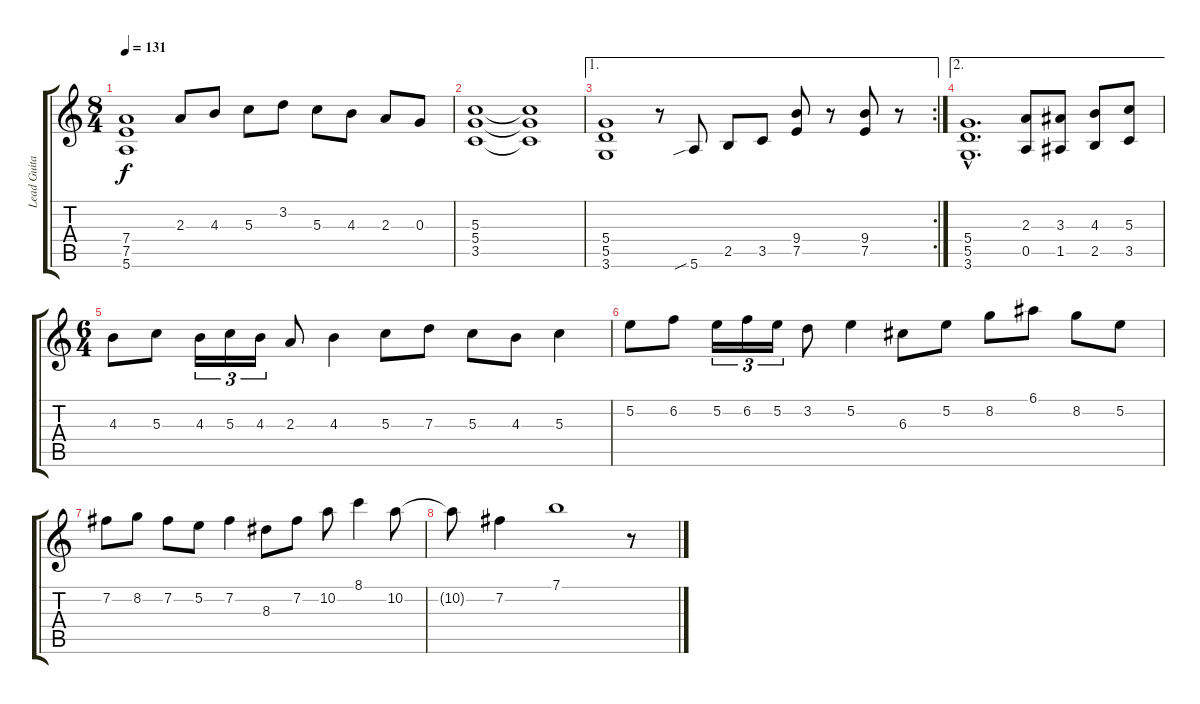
\track ("Lead Guitar" "Lead Guita") {instrument distortionguitar}
\staff {score tabs}
\tuning (E4 B3 G3 D3 A2 E2) {hide}
\ts (8 4)
\tempo 131
\clef g2
\ks c
(7.4 7.5 5.6).1{dy f} 2.3.8 4.3.8 5.3.8 3.2.8 5.3.8 4.3.8 2.3.8 0.3.8 |
(5.3 5.4 3.5).1 (5.3{t} 5.4{t} 3.5{t}).1 |
\ae 1
\rc 2
(5.4 5.5 3.6).1 r.8 5.6{sib}.8 2.5.8 3.5.8 (9.4 7.5).8 r.8 (9.4 7.5).8 r.8 |
\ae 2
(5.4{hac} 5.5{hac} 3.6{hac}).1{d} (2.3 0.5).8 (3.3 1.5).8 (4.3 2.5).8 (5.3 3.5).8 |
\ts (6 4)
4.3.8 5.3.8 4.3.16{tu (3 2)} 5.3.16{tu (3 2)} 4.3.16{tu (3 2)} 2.3.8 4.3.4 5.3.8 7.3.8 5.3.8 4.3.8 5.3.4 |
5.2.8 6.2.8 5.2.16{tu (3 2)} 6.2.16{tu (3 2)} 5.2.16{tu (3 2)} 3.2.8 5.2.4 6.3.8 5.2.8 8.2.8 6.1.8 8.2.8 5.2.8 |
7.2.8 8.2.8 7.2.8 5.2.8 7.2.4 8.3.8 7.2.8 10.2.8 8.1.4 10.2.8 |
10.2{t}.8 7.2.4 7.1.1 r.8
